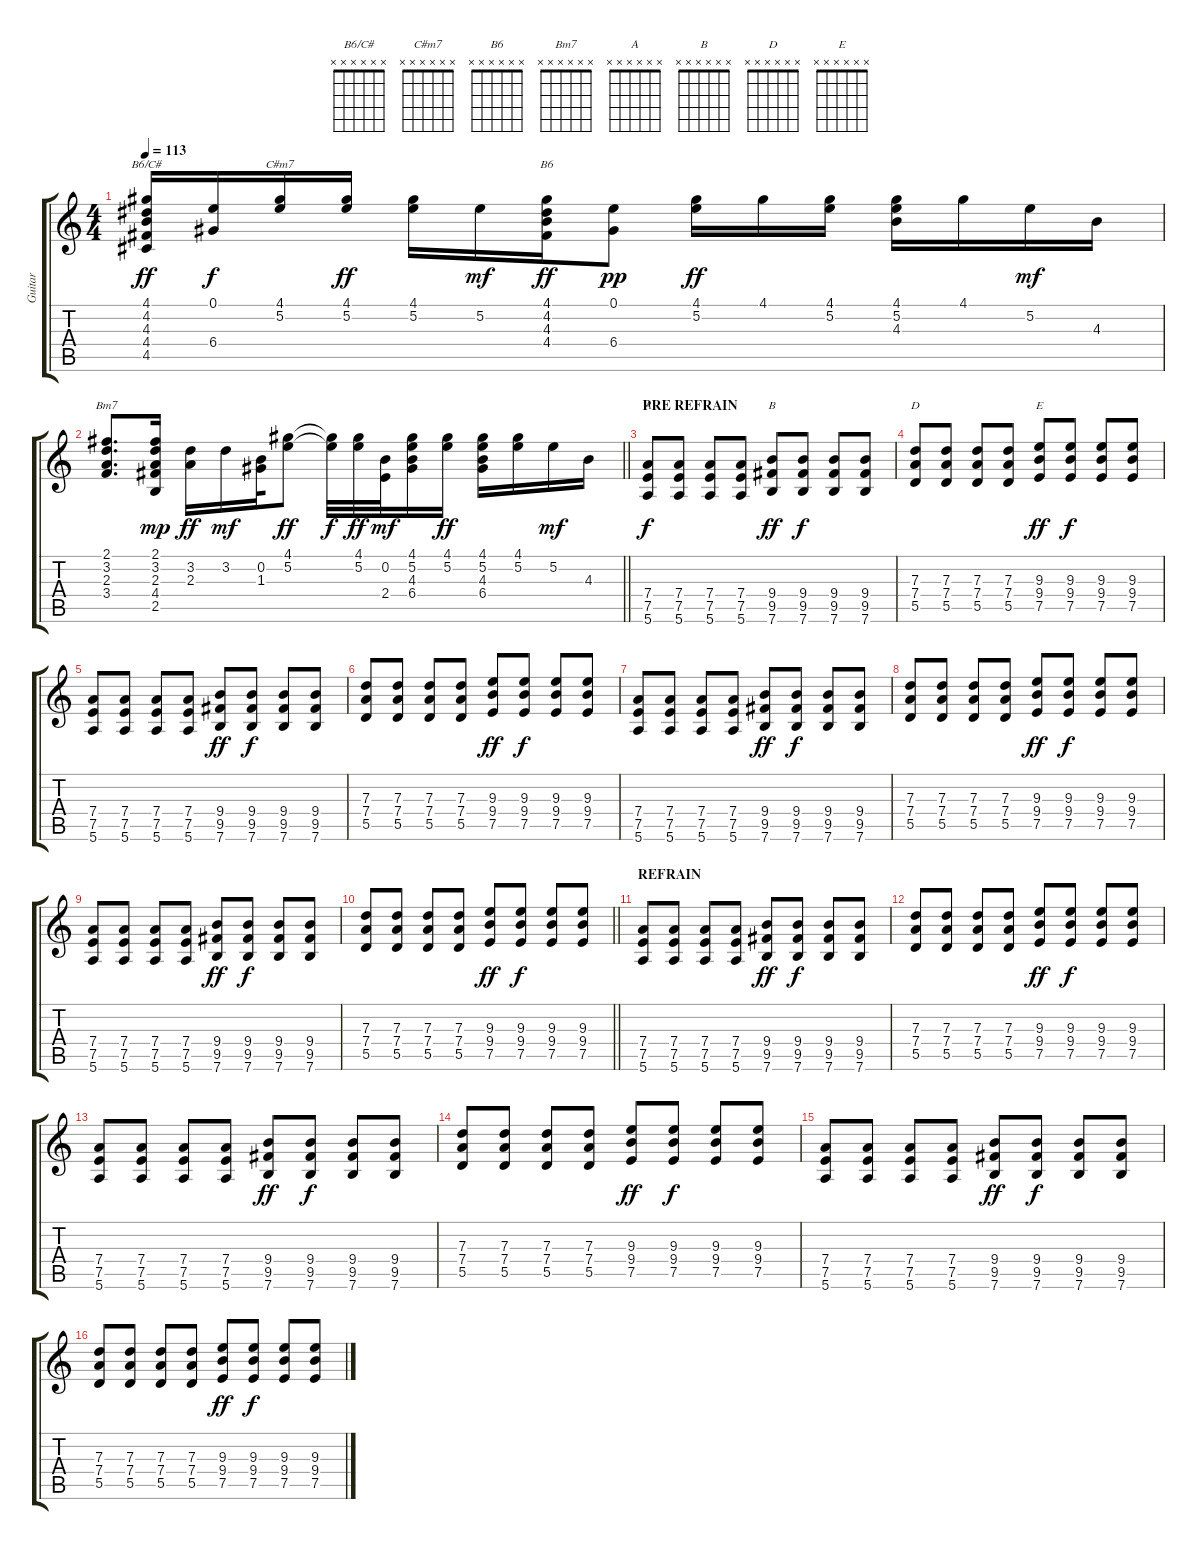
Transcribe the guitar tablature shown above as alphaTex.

\track ("Guitar" "Guitar") {instrument electricguitarclean}
\staff {score tabs}
\tuning (E4 B3 G3 D3 A2 E2) {hide}
\chord ("B6/C#" x x x x x x)
\chord ("C#m7" x x x x x x)
\chord ("B6" x x x x x x)
\chord ("Bm7" x x x x x x)
\chord ("A" x x x x x x)
\chord ("B" x x x x x x)
\chord ("D" x x x x x x)
\chord ("E" x x x x x x)
\ts (4 4)
\tempo 113
\clef g2
\ks c
(4.1 4.2 4.3 4.4 4.5).16{ch "B6/C#" dy ff} (0.1 6.4).16{dy f} (4.1 5.2).16{ch "C#m7"} (4.1 5.2).16{dy ff} (4.1 5.2).16 5.2.16{dy mf} (4.1 4.2 4.3 4.4).16{ch "B6" dy ff} (0.1 6.4).8{dy pp} (4.1 5.2).16{dy ff} 4.1.16 (4.1 5.2).16 (4.1 5.2 4.3).16 4.1.16 5.2.16{dy mf} 4.3.16 |
\barLineRight lightlight
(2.1 3.2 2.3 3.4).8{d ch "Bm7"} (2.1 3.2 2.3 4.4 2.5).16{dy mp} (3.2 2.3).16{dy ff} 3.2.16{dy mf} (0.2 1.3).32 (4.1 5.2).8{dy ff} (4.1{t} 5.2{t}).32{dy f} (4.1 5.2).32{dy ff} (0.2 2.4).32{dy mf} (4.1 5.2 4.3 6.4).16 (4.1 5.2).16{dy ff} (4.1 5.2 4.3 6.4).16 (4.1 5.2).16 5.2.16{dy mf} 4.3.16 |
\section ("" "PRE REFRAIN")
(7.4 7.5 5.6).8{ch "A" dy f instrument overdrivenguitar} (7.4 7.5 5.6).8 (7.4 7.5 5.6).8 (7.4 7.5 5.6).8 (9.4 9.5 7.6).8{ch "B" dy ff} (9.4 9.5 7.6).8{dy f} (9.4 9.5 7.6).8 (9.4 9.5 7.6).8 |
(7.3 7.4 5.5).8{ch "D"} (7.3 7.4 5.5).8 (7.3 7.4 5.5).8 (7.3 7.4 5.5).8 (9.3 9.4 7.5).8{ch "E" dy ff} (9.3 9.4 7.5).8{dy f} (9.3 9.4 7.5).8 (9.3 9.4 7.5).8 |
(7.4 7.5 5.6).8 (7.4 7.5 5.6).8 (7.4 7.5 5.6).8 (7.4 7.5 5.6).8 (9.4 9.5 7.6).8{dy ff} (9.4 9.5 7.6).8{dy f} (9.4 9.5 7.6).8 (9.4 9.5 7.6).8 |
(7.3 7.4 5.5).8 (7.3 7.4 5.5).8 (7.3 7.4 5.5).8 (7.3 7.4 5.5).8 (9.3 9.4 7.5).8{dy ff} (9.3 9.4 7.5).8{dy f} (9.3 9.4 7.5).8 (9.3 9.4 7.5).8 |
(7.4 7.5 5.6).8 (7.4 7.5 5.6).8 (7.4 7.5 5.6).8 (7.4 7.5 5.6).8 (9.4 9.5 7.6).8{dy ff} (9.4 9.5 7.6).8{dy f} (9.4 9.5 7.6).8 (9.4 9.5 7.6).8 |
(7.3 7.4 5.5).8 (7.3 7.4 5.5).8 (7.3 7.4 5.5).8 (7.3 7.4 5.5).8 (9.3 9.4 7.5).8{dy ff} (9.3 9.4 7.5).8{dy f} (9.3 9.4 7.5).8 (9.3 9.4 7.5).8 |
(7.4 7.5 5.6).8 (7.4 7.5 5.6).8 (7.4 7.5 5.6).8 (7.4 7.5 5.6).8 (9.4 9.5 7.6).8{dy ff} (9.4 9.5 7.6).8{dy f} (9.4 9.5 7.6).8 (9.4 9.5 7.6).8 |
\barLineRight lightlight
(7.3 7.4 5.5).8 (7.3 7.4 5.5).8 (7.3 7.4 5.5).8 (7.3 7.4 5.5).8 (9.3 9.4 7.5).8{dy ff} (9.3 9.4 7.5).8{dy f} (9.3 9.4 7.5).8 (9.3 9.4 7.5).8 |
\section ("" "REFRAIN")
(7.4 7.5 5.6).8 (7.4 7.5 5.6).8 (7.4 7.5 5.6).8 (7.4 7.5 5.6).8 (9.4 9.5 7.6).8{dy ff} (9.4 9.5 7.6).8{dy f} (9.4 9.5 7.6).8 (9.4 9.5 7.6).8 |
(7.3 7.4 5.5).8 (7.3 7.4 5.5).8 (7.3 7.4 5.5).8 (7.3 7.4 5.5).8 (9.3 9.4 7.5).8{dy ff} (9.3 9.4 7.5).8{dy f} (9.3 9.4 7.5).8 (9.3 9.4 7.5).8 |
(7.4 7.5 5.6).8 (7.4 7.5 5.6).8 (7.4 7.5 5.6).8 (7.4 7.5 5.6).8 (9.4 9.5 7.6).8{dy ff} (9.4 9.5 7.6).8{dy f} (9.4 9.5 7.6).8 (9.4 9.5 7.6).8 |
(7.3 7.4 5.5).8 (7.3 7.4 5.5).8 (7.3 7.4 5.5).8 (7.3 7.4 5.5).8 (9.3 9.4 7.5).8{dy ff} (9.3 9.4 7.5).8{dy f} (9.3 9.4 7.5).8 (9.3 9.4 7.5).8 |
(7.4 7.5 5.6).8 (7.4 7.5 5.6).8 (7.4 7.5 5.6).8 (7.4 7.5 5.6).8 (9.4 9.5 7.6).8{dy ff} (9.4 9.5 7.6).8{dy f} (9.4 9.5 7.6).8 (9.4 9.5 7.6).8 |
(7.3 7.4 5.5).8 (7.3 7.4 5.5).8 (7.3 7.4 5.5).8 (7.3 7.4 5.5).8 (9.3 9.4 7.5).8{dy ff} (9.3 9.4 7.5).8{dy f} (9.3 9.4 7.5).8 (9.3 9.4 7.5).8
